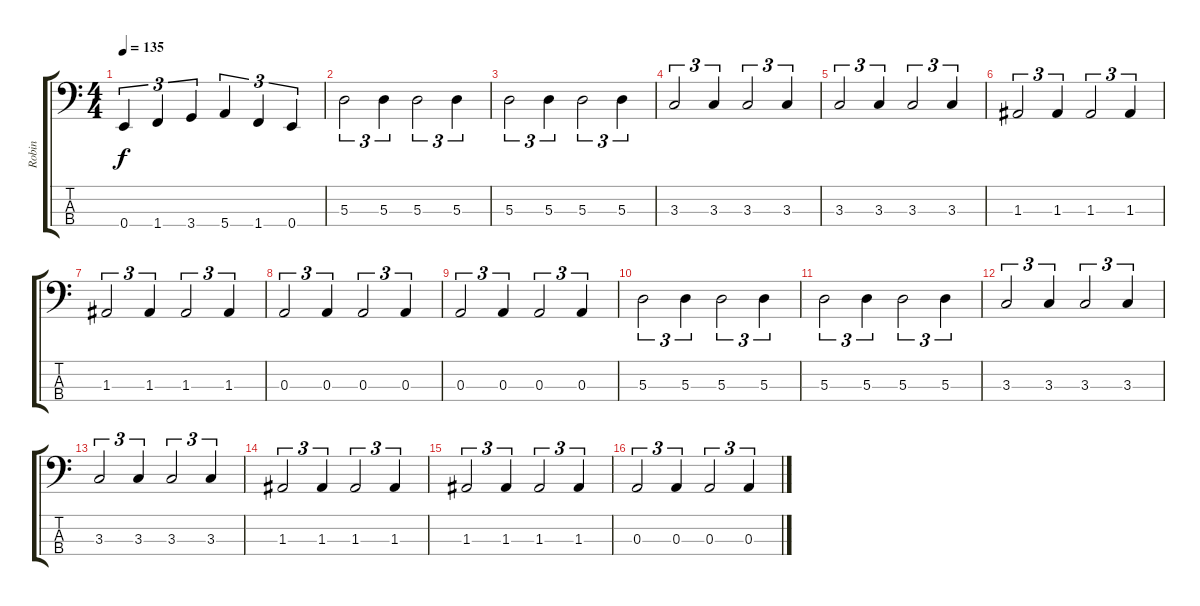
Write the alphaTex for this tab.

\track ("Robin" "Robin") {instrument electricbassfinger}
\staff {score tabs}
\tuning (G2 D2 A1 E1) {hide}
\ts (4 4)
\tempo 135
\clef f4
\ks c
0.4.4{tu (3 2) dy f} 1.4.4{tu (3 2)} 3.4.4{tu (3 2)} 5.4.4{tu (3 2)} 1.4.4{tu (3 2)} 0.4.4{tu (3 2)} |
5.3.2{tu (3 2)} 5.3.4{tu (3 2)} 5.3.2{tu (3 2)} 5.3.4{tu (3 2)} |
5.3.2{tu (3 2)} 5.3.4{tu (3 2)} 5.3.2{tu (3 2)} 5.3.4{tu (3 2)} |
3.3.2{tu (3 2)} 3.3.4{tu (3 2)} 3.3.2{tu (3 2)} 3.3.4{tu (3 2)} |
3.3.2{tu (3 2)} 3.3.4{tu (3 2)} 3.3.2{tu (3 2)} 3.3.4{tu (3 2)} |
1.3.2{tu (3 2)} 1.3.4{tu (3 2)} 1.3.2{tu (3 2)} 1.3.4{tu (3 2)} |
1.3.2{tu (3 2)} 1.3.4{tu (3 2)} 1.3.2{tu (3 2)} 1.3.4{tu (3 2)} |
0.3.2{tu (3 2)} 0.3.4{tu (3 2)} 0.3.2{tu (3 2)} 0.3.4{tu (3 2)} |
0.3.2{tu (3 2)} 0.3.4{tu (3 2)} 0.3.2{tu (3 2)} 0.3.4{tu (3 2)} |
5.3.2{tu (3 2)} 5.3.4{tu (3 2)} 5.3.2{tu (3 2)} 5.3.4{tu (3 2)} |
5.3.2{tu (3 2)} 5.3.4{tu (3 2)} 5.3.2{tu (3 2)} 5.3.4{tu (3 2)} |
3.3.2{tu (3 2)} 3.3.4{tu (3 2)} 3.3.2{tu (3 2)} 3.3.4{tu (3 2)} |
3.3.2{tu (3 2)} 3.3.4{tu (3 2)} 3.3.2{tu (3 2)} 3.3.4{tu (3 2)} |
1.3.2{tu (3 2)} 1.3.4{tu (3 2)} 1.3.2{tu (3 2)} 1.3.4{tu (3 2)} |
1.3.2{tu (3 2)} 1.3.4{tu (3 2)} 1.3.2{tu (3 2)} 1.3.4{tu (3 2)} |
0.3.2{tu (3 2)} 0.3.4{tu (3 2)} 0.3.2{tu (3 2)} 0.3.4{tu (3 2)}
